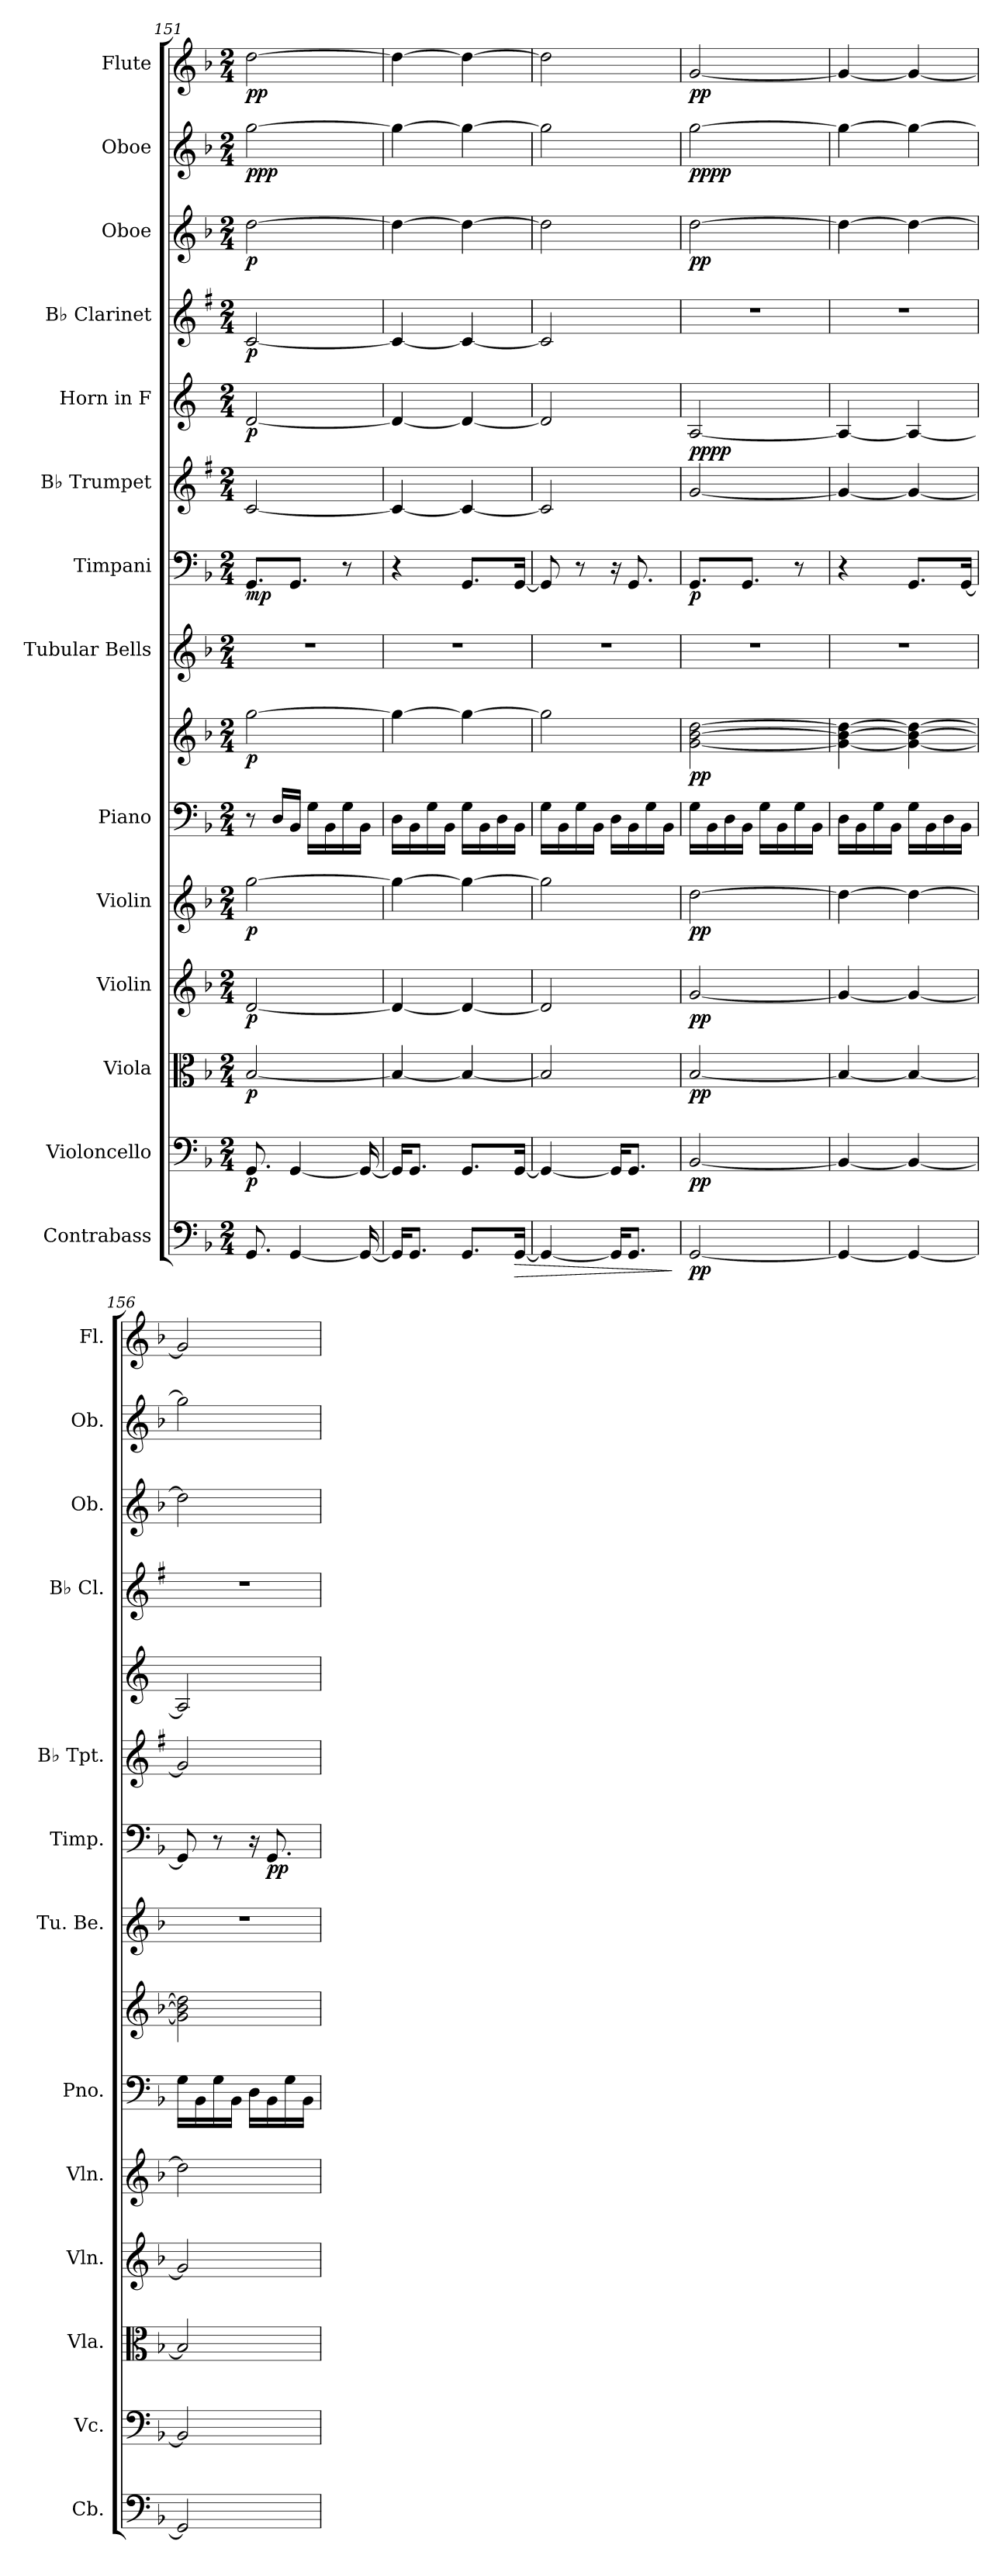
**kern	**dynam	**kern	**dynam	**kern	**dynam	**kern	**dynam	**kern	**dynam	**kern	**kern	**dynam	**kern	**kern	**dynam	**kern	**dynam	**kern	**dynam	**kern	**dynam	**kern	**dynam	**kern	**dynam	**kern	**dynam
*part14	*part14	*part13	*part13	*part12	*part12	*part11	*part11	*part10	*part10	*part9	*part9	*part9	*part8	*part7	*part7	*part6	*part6	*part5	*part5	*part4	*part4	*part3	*part3	*part2	*part2	*part1	*part1
*staff15	*staff15	*staff14	*staff14	*staff13	*staff13	*staff12	*staff12	*staff11	*staff11	*staff10	*staff9	*staff9/10	*staff8	*staff7	*staff7	*staff6	*staff6	*staff5	*staff5	*staff4	*staff4	*staff3	*staff3	*staff2	*staff2	*staff1	*staff1
*I"Contrabass	*	*I"Violoncello	*	*I"Viola	*	*I"Violin	*	*I"Violin	*	*I"Piano	*	*	*I"Tubular Bells	*I"Timpani	*	*I"B♭ Trumpet	*	*I"Horn in F	*	*I"B♭ Clarinet	*	*I"Oboe	*	*I"Oboe	*	*I"Flute	*
*I'Cb.	*	*I'Vc.	*	*I'Vla.	*	*I'Vln.	*	*I'Vln.	*	*I'Pno.	*	*	*I'Tu. Be.	*I'Timp.	*	*I'B♭ Tpt.	*	*	*	*I'B♭ Cl.	*	*I'Ob.	*	*I'Ob.	*	*I'Fl.	*
*clefF4	*	*clefF4	*	*clefC3	*	*clefG2	*	*clefG2	*	*clefF4	*clefG2	*	*clefG2	*clefF4	*	*clefG2	*	*clefG2	*	*clefG2	*	*clefG2	*	*clefG2	*	*clefG2	*
*ITrd7c12	*	*	*	*	*	*	*	*	*	*	*	*	*	*	*	*ITrd1c2	*	*ITrd4c7	*	*ITrd1c2	*	*	*	*	*	*	*
*k[b-]	*	*k[b-]	*	*k[b-]	*	*k[b-]	*	*k[b-]	*	*k[b-]	*k[b-]	*	*k[b-]	*k[b-]	*	*k[b-]	*	*k[b-]	*	*k[b-]	*	*k[b-]	*	*k[b-]	*	*k[b-]	*
*M2/4	*	*M2/4	*	*M2/4	*	*M2/4	*	*M2/4	*	*M2/4	*M2/4	*	*M2/4	*M2/4	*	*M2/4	*	*M2/4	*	*M2/4	*	*M2/4	*	*M2/4	*	*M2/4	*
=151	=151	=151	=151	=151	=151	=151	=151	=151	=151	=151	=151	=151	=151	=151	=151	=151	=151	=151	=151	=151	=151	=151	=151	=151	=151	=151	=151
!	!	!	!LO:DY:b	!	!LO:DY:b	!	!LO:DY:b	!	!LO:DY:b	!	!	!LO:DY:b	!	!	!LO:DY:b	!	!	!	!LO:DY:b	!	!LO:DY:b	!	!LO:DY:b	!	!LO:DY:b	!	!
!	!	!	!	!	!	!	!	!	!	!	!	!	!	!	!	!	!	!	!	!	!	!	!	!	!LO:DY:n=1:b	!	!
!	!	!	!	!	!	!	!	!	!	!	!	!	!	!	!	!	!	!	!	!	!	!	!	!	!LO:DY:n=2:b	!	!LO:DY:b
!	!	!	!	!	!	!	!	!	!	!	!	!	!	!	!	!	!	!	!	!	!	!	!	!	!	!	!LO:DY:n=1:b
8.GGG/	.	8.GG/	p	[2B-/	p	[2d/	p	[2gg\	p	8r	[2gg\	p	2r	8.GG/L	mp	[2B-/	.	[2G/	p	[2B-/	p	[2dd\	p	[2gg\	p p p	[2dd\	p p
.	.	.	.	.	.	.	.	.	.	16D/LL	.	.	.	.	.	.	.	.	.	.	.	.	.	.	.	.	.
[4GGG/	.	[4GG/	.	.	.	.	.	.	.	16BB-/JJ	.	.	.	8.GG/J	.	.	.	.	.	.	.	.	.	.	.	.	.
.	.	.	.	.	.	.	.	.	.	16G\LL	.	.	.	.	.	.	.	.	.	.	.	.	.	.	.	.	.
.	.	.	.	.	.	.	.	.	.	16BB-\	.	.	.	.	.	.	.	.	.	.	.	.	.	.	.	.	.
.	.	.	.	.	.	.	.	.	.	16G\	.	.	.	8r	.	.	.	.	.	.	.	.	.	.	.	.	.
16GGG/_	.	16GG/_	.	.	.	.	.	.	.	16BB-\JJ	.	.	.	.	.	.	.	.	.	.	.	.	.	.	.	.	.
=152	=152	=152	=152	=152	=152	=152	=152	=152	=152	=152	=152	=152	=152	=152	=152	=152	=152	=152	=152	=152	=152	=152	=152	=152	=152	=152	=152
16GGG/KL]	.	16GG/KL]	.	4B-/_	.	4d/_	.	4gg\_	.	16D\LL	4gg\_	.	2r	4r	.	4B-/_	.	4G/_	.	4B-/_	.	4dd\_	.	4gg\_	.	4dd\_	.
8.GGG/J	.	8.GG/J	.	.	.	.	.	.	.	16BB-\	.	.	.	.	.	.	.	.	.	.	.	.	.	.	.	.	.
.	.	.	.	.	.	.	.	.	.	16G\	.	.	.	.	.	.	.	.	.	.	.	.	.	.	.	.	.
.	.	.	.	.	.	.	.	.	.	16BB-\JJ	.	.	.	.	.	.	.	.	.	.	.	.	.	.	.	.	.
8.GGG/L	.	8.GG/L	.	4B-/_	.	4d/_	.	4gg\_	.	16G\LL	4gg\_	.	.	8.GG/L	.	4B-/_	.	4G/_	.	4B-/_	.	4dd\_	.	4gg\_	.	4dd\_	.
.	.	.	.	.	.	.	.	.	.	16BB-\	.	.	.	.	.	.	.	.	.	.	.	.	.	.	.	.	.
.	.	.	.	.	.	.	.	.	.	16D\	.	.	.	.	.	.	.	.	.	.	.	.	.	.	.	.	.
!	!LO:HP:b	!	!	!	!	!	!	!	!	!	!	!	!	!	!	!	!	!	!	!	!	!	!	!	!	!	!
[16GGG/Jk	>	[16GG/Jk	.	.	.	.	.	.	.	16BB-\JJ	.	.	.	[16GG/Jk	.	.	.	.	.	.	.	.	.	.	.	.	.
=153	=153	=153	=153	=153	=153	=153	=153	=153	=153	=153	=153	=153	=153	=153	=153	=153	=153	=153	=153	=153	=153	=153	=153	=153	=153	=153	=153
4GGG/_	.	4GG/_	.	2B-/]	.	2d/]	.	2gg\]	.	16G\LL	2gg\]	.	2r	8GG/]	.	2B-/]	.	2G/]	.	2B-/]	.	2dd\]	.	2gg\]	.	2dd\]	.
.	.	.	.	.	.	.	.	.	.	16BB-\	.	.	.	.	.	.	.	.	.	.	.	.	.	.	.	.	.
.	.	.	.	.	.	.	.	.	.	16G\	.	.	.	8r	.	.	.	.	.	.	.	.	.	.	.	.	.
.	.	.	.	.	.	.	.	.	.	16BB-\JJ	.	.	.	.	.	.	.	.	.	.	.	.	.	.	.	.	.
16GGG/KL]	.	16GG/KL]	.	.	.	.	.	.	.	16D\LL	.	.	.	16r	.	.	.	.	.	.	.	.	.	.	.	.	.
8.GGG/J	.	8.GG/J	.	.	.	.	.	.	.	16BB-\	.	.	.	8.GG/	.	.	.	.	.	.	.	.	.	.	.	.	.
.	.	.	.	.	.	.	.	.	.	16G\	.	.	.	.	.	.	.	.	.	.	.	.	.	.	.	.	.
.	.	.	.	.	.	.	.	.	.	16BB-\JJ	.	.	.	.	.	.	.	.	.	.	.	.	.	.	.	.	.
.	]	.	.	.	.	.	.	.	.	.	.	.	.	.	.	.	.	.	.	.	.	.	.	.	.	.	.
=154	=154	=154	=154	=154	=154	=154	=154	=154	=154	=154	=154	=154	=154	=154	=154	=154	=154	=154	=154	=154	=154	=154	=154	=154	=154	=154	=154
!	!LO:DY:b	!	!LO:DY:b	!	!LO:DY:b	!	!LO:DY:b	!	!LO:DY:b	!	!	!LO:DY:b	!	!	!LO:DY:b	!	!LO:DY:b	!	!	!	!	!	!	!	!	!	!
!	!	!	!	!	!	!	!	!	!	!	!	!	!	!	!	!	!LO:DY:n=1:a	!	!	!	!	!	!LO:DY:b	!	!LO:DY:b	!	!
!	!	!	!	!	!	!	!	!	!	!	!	!	!	!	!	!	!	!	!	!	!	!	!	!	!LO:DY:n=1:b	!	!LO:DY:b
[2GGG/	pp	[2BB-/	pp	[2B-/	pp	[2g/	pp	[2dd\	pp	16G\LL	[2g\ [2b-\ [2dd\	pp	2r	8.GG/L	p	[2f/	pp pp	[2D/	.	2r	.	[2dd\	pp	[2gg\	pp pp	[2g/	pp
.	.	.	.	.	.	.	.	.	.	16BB-\	.	.	.	.	.	.	.	.	.	.	.	.	.	.	.	.	.
.	.	.	.	.	.	.	.	.	.	16D\	.	.	.	.	.	.	.	.	.	.	.	.	.	.	.	.	.
.	.	.	.	.	.	.	.	.	.	16BB-\JJ	.	.	.	8.GG/J	.	.	.	.	.	.	.	.	.	.	.	.	.
.	.	.	.	.	.	.	.	.	.	16G\LL	.	.	.	.	.	.	.	.	.	.	.	.	.	.	.	.	.
.	.	.	.	.	.	.	.	.	.	16BB-\	.	.	.	.	.	.	.	.	.	.	.	.	.	.	.	.	.
.	.	.	.	.	.	.	.	.	.	16G\	.	.	.	8r	.	.	.	.	.	.	.	.	.	.	.	.	.
.	.	.	.	.	.	.	.	.	.	16BB-\JJ	.	.	.	.	.	.	.	.	.	.	.	.	.	.	.	.	.
=155	=155	=155	=155	=155	=155	=155	=155	=155	=155	=155	=155	=155	=155	=155	=155	=155	=155	=155	=155	=155	=155	=155	=155	=155	=155	=155	=155
4GGG/_	.	4BB-/_	.	4B-/_	.	4g/_	.	4dd\_	.	16D\LL	4g\_ 4b-\_ 4dd\_	.	2r	4r	.	4f/_	.	4D/_	.	2r	.	4dd\_	.	4gg\_	.	4g/_	.
.	.	.	.	.	.	.	.	.	.	16BB-\	.	.	.	.	.	.	.	.	.	.	.	.	.	.	.	.	.
.	.	.	.	.	.	.	.	.	.	16G\	.	.	.	.	.	.	.	.	.	.	.	.	.	.	.	.	.
.	.	.	.	.	.	.	.	.	.	16BB-\JJ	.	.	.	.	.	.	.	.	.	.	.	.	.	.	.	.	.
4GGG/_	.	4BB-/_	.	4B-/_	.	4g/_	.	4dd\_	.	16G\LL	4g\_ 4b-\_ 4dd\_	.	.	8.GG/L	.	4f/_	.	4D/_	.	.	.	4dd\_	.	4gg\_	.	4g/_	.
.	.	.	.	.	.	.	.	.	.	16BB-\	.	.	.	.	.	.	.	.	.	.	.	.	.	.	.	.	.
.	.	.	.	.	.	.	.	.	.	16D\	.	.	.	.	.	.	.	.	.	.	.	.	.	.	.	.	.
.	.	.	.	.	.	.	.	.	.	16BB-\JJ	.	.	.	[16GG/Jk	.	.	.	.	.	.	.	.	.	.	.	.	.
=156	=156	=156	=156	=156	=156	=156	=156	=156	=156	=156	=156	=156	=156	=156	=156	=156	=156	=156	=156	=156	=156	=156	=156	=156	=156	=156	=156
2GGG/]	.	2BB-/]	.	2B-/]	.	2g/]	.	2dd\]	.	16G\LL	2g\] 2b-\] 2dd\]	.	2r	8GG/]	.	2f/]	.	2D/]	.	2r	.	2dd\]	.	2gg\]	.	2g/]	.
.	.	.	.	.	.	.	.	.	.	16BB-\	.	.	.	.	.	.	.	.	.	.	.	.	.	.	.	.	.
.	.	.	.	.	.	.	.	.	.	16G\	.	.	.	8r	.	.	.	.	.	.	.	.	.	.	.	.	.
.	.	.	.	.	.	.	.	.	.	16BB-\JJ	.	.	.	.	.	.	.	.	.	.	.	.	.	.	.	.	.
.	.	.	.	.	.	.	.	.	.	16D\LL	.	.	.	16r	.	.	.	.	.	.	.	.	.	.	.	.	.
!	!	!	!	!	!	!	!	!	!	!	!	!	!	!	!LO:DY:b	!	!	!	!	!	!	!	!	!	!	!	!
.	.	.	.	.	.	.	.	.	.	16BB-\	.	.	.	8.GG/	pp	.	.	.	.	.	.	.	.	.	.	.	.
.	.	.	.	.	.	.	.	.	.	16G\	.	.	.	.	.	.	.	.	.	.	.	.	.	.	.	.	.
.	.	.	.	.	.	.	.	.	.	16BB-\JJ	.	.	.	.	.	.	.	.	.	.	.	.	.	.	.	.	.
=	=	=	=	=	=	=	=	=	=	=	=	=	=	=	=	=	=	=	=	=	=	=	=	=	=	=	=
*-	*-	*-	*-	*-	*-	*-	*-	*-	*-	*-	*-	*-	*-	*-	*-	*-	*-	*-	*-	*-	*-	*-	*-	*-	*-	*-	*-
